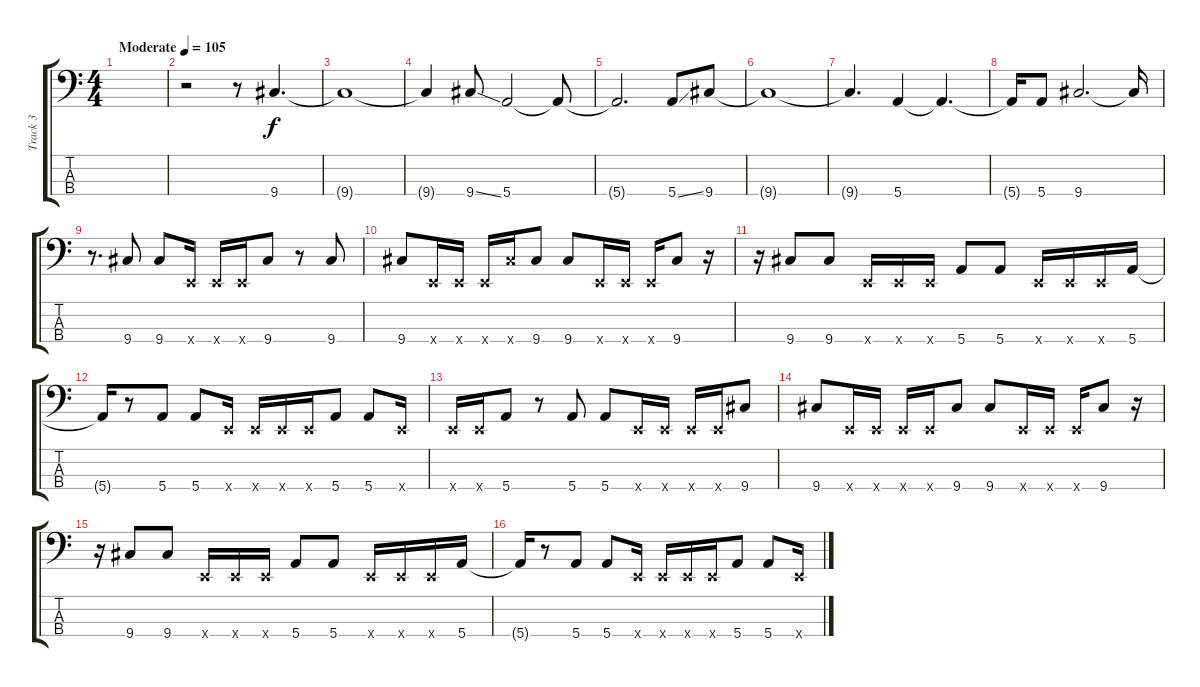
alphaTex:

\track ("Track 3" "Track 3") {instrument electricbassfinger}
\staff {score tabs}
\tuning (G2 D2 A1 E1) {hide}
\ts (4 4)
\tempo (105 "Moderate")
\clef f4
\ks c
|
r.2 r.8 9.4.4{d} |
9.4{t}.1 |
9.4{t}.4 9.4{ss}.8 5.4.2 5.4{t}.8 |
5.4{t}.2{d} 5.4{ss}.8 9.4.8 |
9.4{t}.1 |
9.4{t}.4{d} 5.4.4 5.4{t}.4{d} |
5.4{t}.16 5.4.8 9.4.2{d} 9.4{t}.16 |
r.8{d} 9.4.8 9.4.8 0.4{x}.16 0.4{x}.16 0.4{x}.16 9.4.8 r.8 9.4.8 |
9.4.8 0.4{x}.16 0.4{x}.16 0.4{x}.16 9.4{x}.16 9.4.8 9.4.8 0.4{x}.16 0.4{x}.16 0.4{x}.16 9.4.8 r.16 |
r.16 9.4.8 9.4.8 0.4{x}.16 0.4{x}.16 0.4{x}.16 5.4.8 5.4.8 0.4{x}.16 0.4{x}.16 0.4{x}.16 5.4.16 |
5.4{t}.16 r.8 5.4.8 5.4.8 0.4{x}.16 0.4{x}.16 0.4{x}.16 0.4{x}.16 5.4.8 5.4.8 0.4{x}.16 |
0.4{x}.16 0.4{x}.16 5.4.8 r.8 5.4.8 5.4.8 0.4{x}.16 0.4{x}.16 0.4{x}.16 0.4{x}.16 9.4.8 |
9.4.8 0.4{x}.16 0.4{x}.16 0.4{x}.16 0.4{x}.16 9.4.8 9.4.8 0.4{x}.16 0.4{x}.16 0.4{x}.16 9.4.8 r.16 |
r.16 9.4.8 9.4.8 0.4{x}.16 0.4{x}.16 0.4{x}.16 5.4.8 5.4.8 0.4{x}.16 0.4{x}.16 0.4{x}.16 5.4.16 |
5.4{t}.16 r.8 5.4.8 5.4.8 0.4{x}.16 0.4{x}.16 0.4{x}.16 0.4{x}.16 5.4.8 5.4.8 0.4{x}.16
